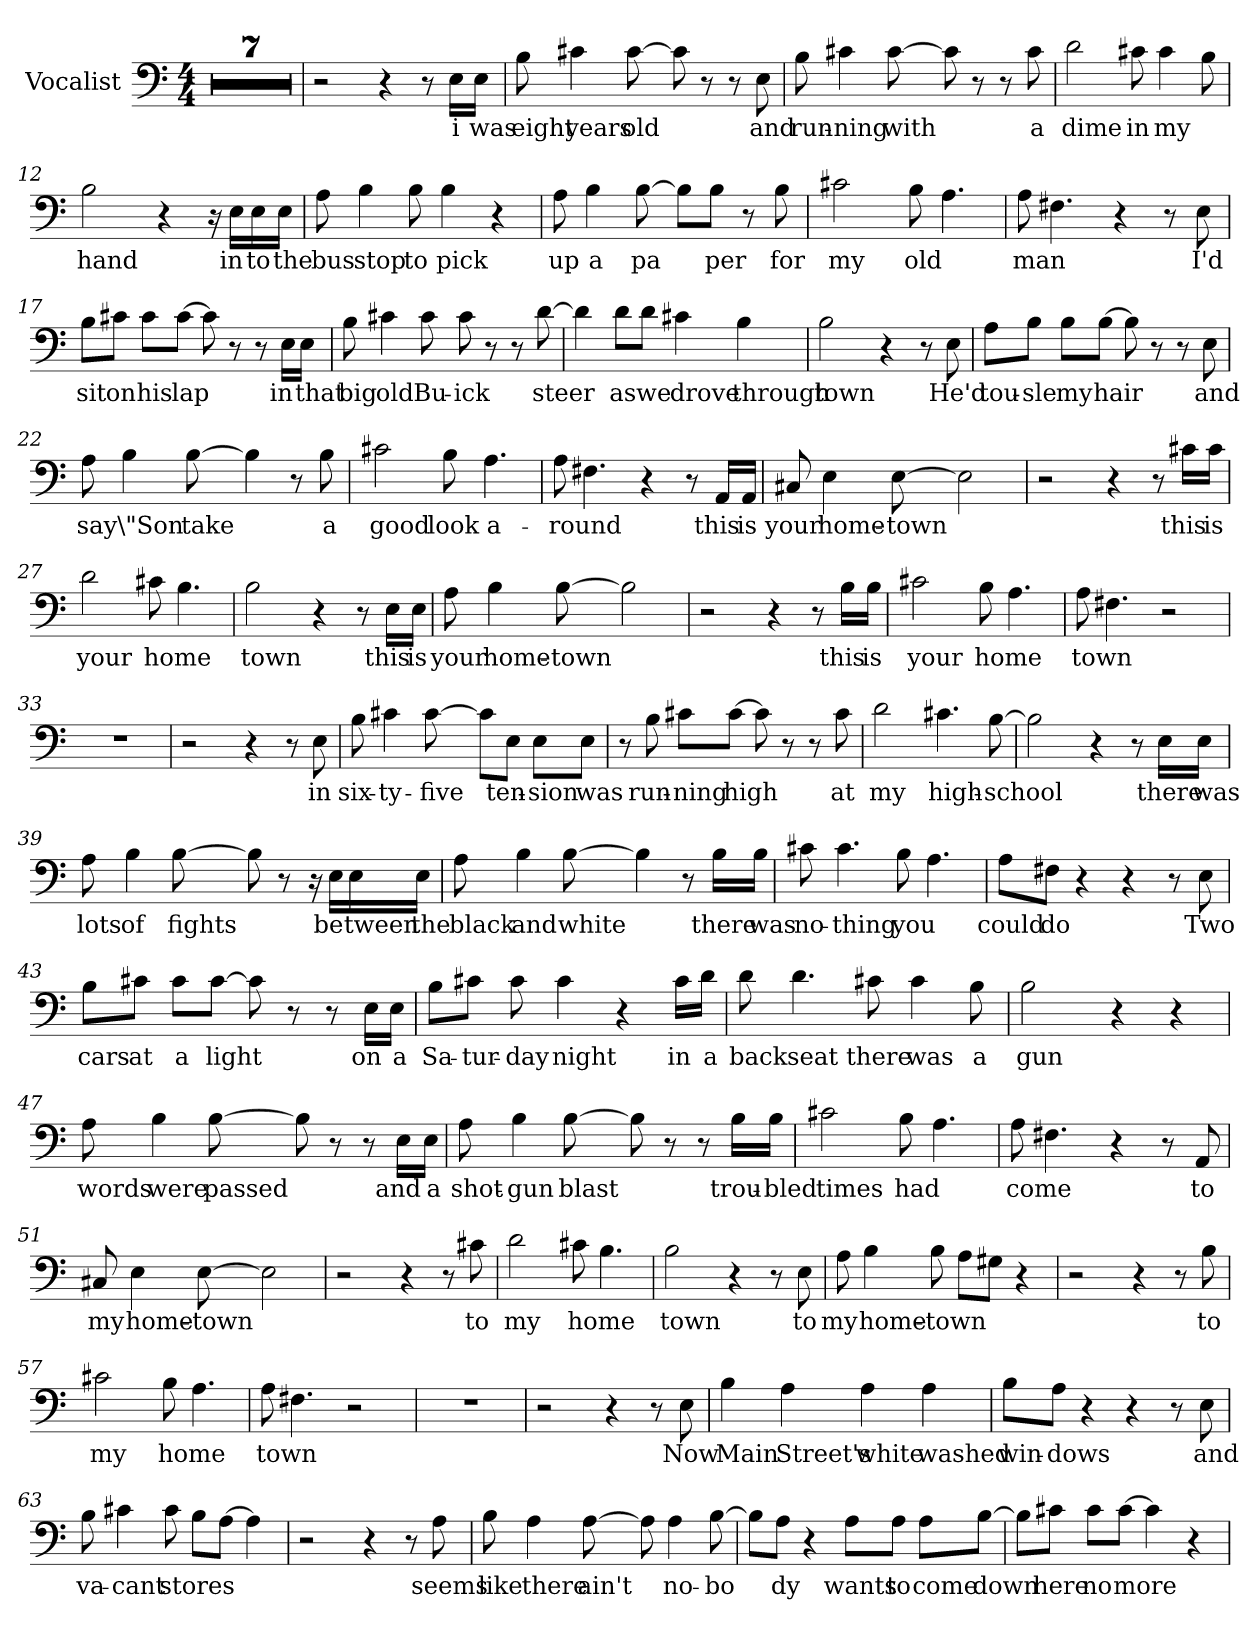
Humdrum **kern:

**kern	**text
*part1	*part1
*staff1	*staff1
*I"Vocalist	*
*clefF4	*
*M4/4	*
=1	=1
1r	.
=2	=2
1r	.
=3	=3
1r	.
=4	=4
1r	.
=5	=5
1r	.
=6	=6
1r	.
=7	=7
1r	.
=8	=8
2r	.
4r	.
8r	.
16E\LL	i
16E\JJ	was
=9	=9
8B	eight
4c#X	years
[8c#	old
8c#]	_
8r	.
8r	.
8E	and
=10	=10
8B	run-
4c#X	-ning
[8c#	with
8c#]	_
8r	.
8r	.
8c#	a
=11	=11
2d	dime
8c#X	in
4c#	my
8B	_
=12	=12
2B	hand
4r	.
16r	.
16E\LL	in
16E\	to
16E\JJ	the
=13	=13
8A	bus
4B	stop
8B	to
4B	pick
4r	.
=14	=14
8A	up
4B	a
[8B	pa-
8B\L]	_
8B\J	-per
8r	.
8B	for
=15	=15
2c#X	my
8B	old
4.A	_
=16	=16
8A	man
4.F#X	_
4r	.
8r	.
8E	I'd
=17	=17
8B\L	sit
8c#X\J	on
8c#\L	his
[8c#\J	lap
8c#]	_
8r	.
8r	.
16E\LL	in
16E\JJ	that
=18	=18
8B	big
4c#X	old
8c#	Bu-
8c#	-ick
8r	.
8r	.
[8d	steer
=19	=19
4d]	_
8d\L	as
8d\J	we
4c#X	drove
4B	through
=20	=20
2B	town
4r	.
8r	.
8E	He'd
=21	=21
8A\L	tou-
8B\J	-sle
8B\L	my
[8B\J	hair
8B]	_
8r	.
8r	.
8E	and
=22	=22
8A	say
4B	\"Son
[8B	take
4B]	_
8r	.
8B	a
=23	=23
2c#X	good
8B	look
4.A	a-
=24	=24
8A	-round
4.F#X	_
4r	.
8r	.
16AA/LL	this
16AA/JJ	is
=25	=25
8C#X	your
4E	home-
[8E	-town
2E]	_
=26	=26
2r	.
4r	.
8r	.
16c#X\LL	this
16c#\JJ	is
=27	=27
2d	your
8c#X	home-
4.B	_
=28	=28
2B	-town
4r	.
8r	.
16E\LL	this
16E\JJ	is
=29	=29
8A	your
4B	home-
[8B	-town
2B]	_
=30	=30
2r	.
4r	.
8r	.
16B\LL	this
16B\JJ	is
=31	=31
2c#X	your
8B	home-
4.A	_
=32	=32
8A	-town
4.F#X	_
2r	.
=33	=33
1r	.
=34	=34
2r	.
4r	.
8r	.
8E	in
=35	=35
8B	six-
4c#X	-ty-
[8c#	-five
8c#\L]	_
8E\J	ten-
8E\L	-sion
8E\J	was
=36	=36
8r	.
8B	run-
8c#X\L	-ning
[8c#\J	high
8c#]	_
8r	.
8r	.
8c#	at
=37	=37
2d	my
4.c#X	high-
[8B	-school
=38	=38
2B]	_
4r	.
8r	.
16E\LL	there
16E\JJ	was
=39	=39
8A	lots
4B	of
[8B	fights
8B]	_
8r	.
16r	.
16E\LL	be
16E\	tween
16E\JJ	the
=40	=40
8A	black
4B	and
[8B	white
4B]	_
8r	.
16B\LL	there
16B\JJ	was
=41	=41
8c#X	no-
4.c#	-thing
8B	you
4.A	_
=42	=42
8A\L	could
8F#X\J	do
4r	.
4r	.
8r	.
8E	Two
=43	=43
8B\L	cars
8c#X\J	at
8c#\L	a
[8c#\J	light
8c#]	_
8r	.
8r	.
16E\LL	on
16E\JJ	a
=44	=44
8B\L	Sa-
8c#X\J	-tur-
8c#	-day
4c#	night
4r	.
16c#\LL	in
16d\JJ	a
=45	=45
8d	back
4.d	seat
8c#X	there
4c#	was
8B	a
=46	=46
2B	gun
4r	.
4r	.
=47	=47
8A	words
4B	were
[8B	passed
8B]	_
8r	.
8r	.
16E\LL	and
16E\JJ	a
=48	=48
8A	shot-
4B	-gun
[8B	blast
8B]	_
8r	.
8r	.
16B\LL	trou-
16B\JJ	-bled
=49	=49
2c#X	times
8B	had
4.A	_
=50	=50
8A	come
4.F#X	_
4r	.
8r	.
8AA	to
=51	=51
8C#X	my
4E	home-
[8E	-town
2E]	_
=52	=52
2r	.
4r	.
8r	.
8c#X	to
=53	=53
2d	my
8c#X	home-
4.B	_
=54	=54
2B	-town
4r	.
8r	.
8E	to
=55	=55
8A	my
4B	home-
8B	-town
8A\L	_
8G#X\J	_
4r	.
=56	=56
2r	.
4r	.
8r	.
8B	to
=57	=57
2c#X	my
8B	home-
4.A	_
=58	=58
8A	-town
4.F#X	_
2r	.
=59	=59
1r	.
=60	=60
2r	.
4r	.
8r	.
8E	Now
=61	=61
4B	Main
4A	Street's
4A	white
4A	washed
=62	=62
8B\L	win-
8A\J	-dows
4r	.
4r	.
8r	.
8E	and
=63	=63
8B	va-
4c#X	-cant
8c#	stores
8B\L	_
[8A\J	_
4A]	_
=64	=64
2r	.
4r	.
8r	.
8A	seems
=65	=65
8B	like
4A	there
[8A	ain't
8A]	_
4A	no-
[8B	-bo-
=66	=66
8B\L]	_
8A\J	-dy
4r	.
8A\L	wants
8A\J	to
8A\L	come
[8B\J	down
=67	=67
8B\L]	_
8c#X\J	here
8c#\L	no
[8c#\J	more
4c#]	_
4r	.
=	=
*-	*-
